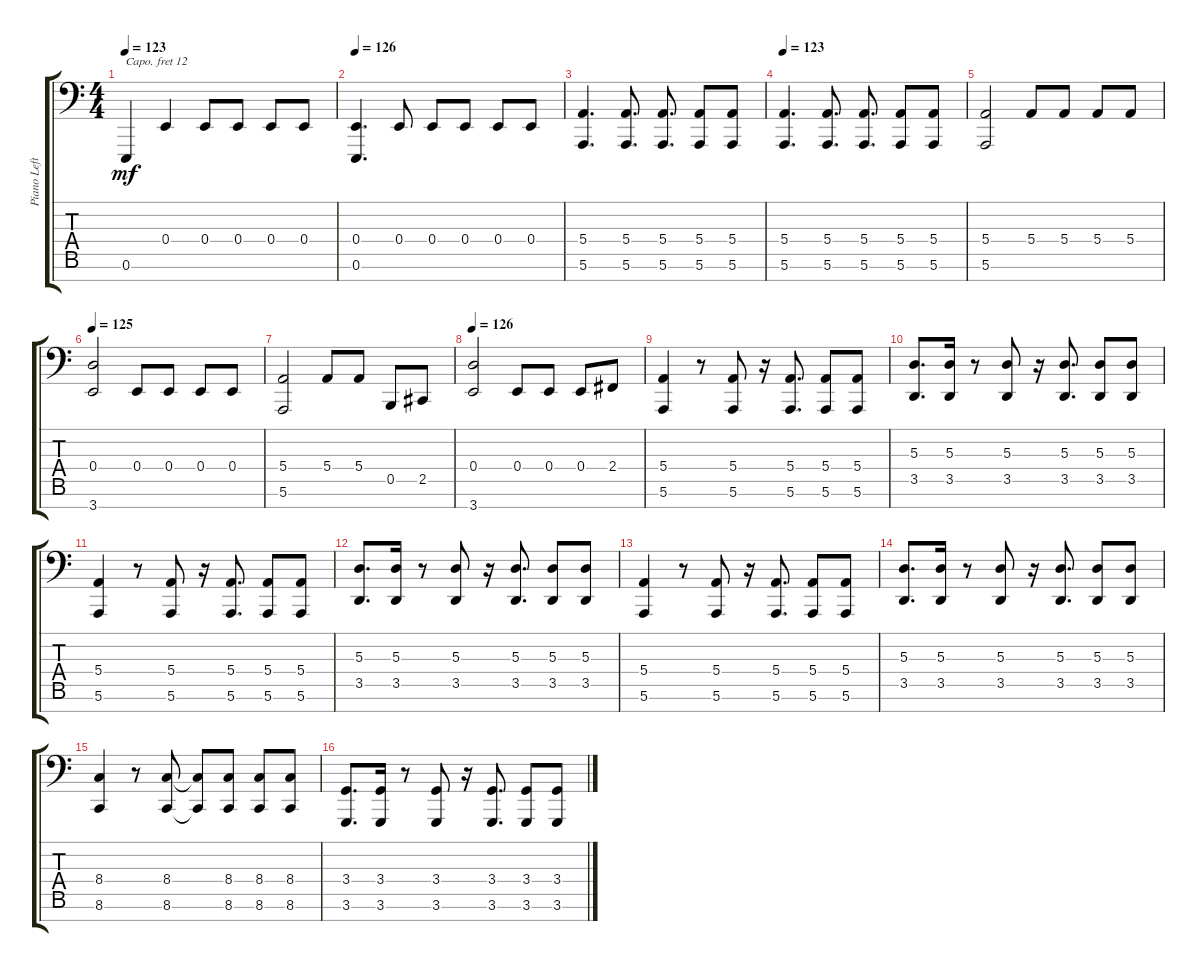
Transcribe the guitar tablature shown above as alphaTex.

\track ("Piano Left Hand (Elton John)" "Piano Left") {instrument acousticgrandpiano}
\staff {score tabs}
\capo 12
\tuning (G2 D2 A1 E1 B0 E0 B-1) {hide}
\ts (4 4)
\tempo 123
\clef f4
\ks c
0.6.4{dy mf} 0.4.4 0.4.8 0.4.8 0.4.8 0.4.8 |
\tempo 126
(0.4 0.6).4{d} 0.4.8 0.4.8 0.4.8 0.4.8 0.4.8 |
(5.4 5.6).4{d} (5.4 5.6).8{d} (5.4 5.6).8{d} (5.4 5.6).8 (5.4 5.6).8 |
\tempo 123
(5.4 5.6).4{d} (5.4 5.6).8{d} (5.4 5.6).8{d} (5.4 5.6).8 (5.4 5.6).8 |
(5.4 5.6).2 5.4.8 5.4.8 5.4.8 5.4.8 |
\tempo 125
(0.4 3.7).2 0.4.8 0.4.8 0.4.8 0.4.8 |
(5.4 5.6).2 5.4.8 5.4.8 0.5.8 2.5.8 |
\tempo 126
(0.4 3.7).2 0.4.8 0.4.8 0.4.8 2.4.8 |
(5.4 5.6).4 r.8 (5.4 5.6).8 r.16 (5.4 5.6).8{d} (5.4 5.6).8 (5.4 5.6).8 |
(5.3 3.5).8{d} (5.3 3.5).16 r.8 (5.3 3.5).8 r.16 (5.3 3.5).8{d} (5.3 3.5).8 (5.3 3.5).8 |
(5.4 5.6).4 r.8 (5.4 5.6).8 r.16 (5.4 5.6).8{d} (5.4 5.6).8 (5.4 5.6).8 |
(5.3 3.5).8{d} (5.3 3.5).16 r.8 (5.3 3.5).8 r.16 (5.3 3.5).8{d} (5.3 3.5).8 (5.3 3.5).8 |
(5.4 5.6).4 r.8 (5.4 5.6).8 r.16 (5.4 5.6).8{d} (5.4 5.6).8 (5.4 5.6).8 |
(5.3 3.5).8{d} (5.3 3.5).16 r.8 (5.3 3.5).8 r.16 (5.3 3.5).8{d} (5.3 3.5).8 (5.3 3.5).8 |
(8.4 8.6).4 r.8 (8.4 8.6).8 (8.4{t} 8.6{t}).8 (8.4 8.6).8 (8.4 8.6).8 (8.4 8.6).8 |
(3.4 3.6).8{d} (3.4 3.6).16 r.8 (3.4 3.6).8 r.16 (3.4 3.6).8{d} (3.4 3.6).8 (3.4 3.6).8
